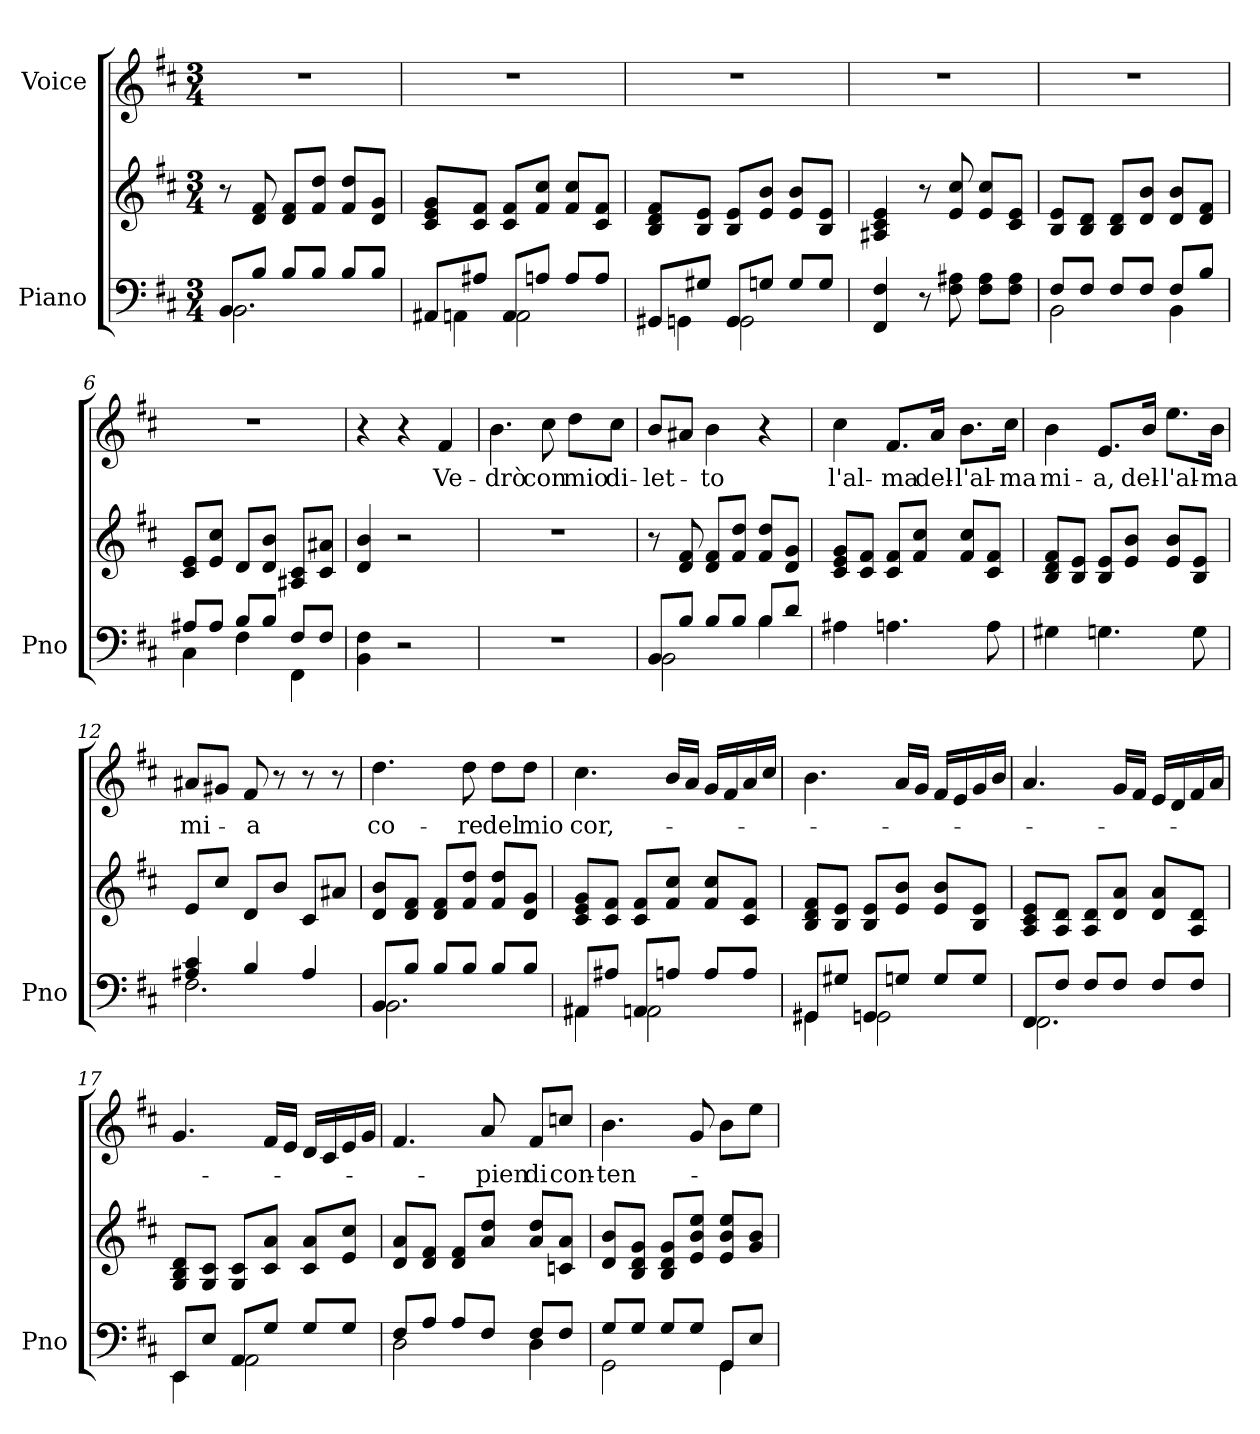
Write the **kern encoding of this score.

**kern	**kern	**kern	**text
*part2	*part2	*part1	*part1
*staff3	*staff2	*staff1	*staff1
*I"Piano	*	*I"Voice	*
*I'Pno	*	*	*
*clefF4	*clefG2	*clefG2	*
*k[f#c#]	*k[f#c#]	*k[f#c#]	*
*M3/4	*M3/4	*M3/4	*
*MM70	*MM70	*MM70	*
=1	=1	=1	=1
*^	*	*	*
8BB/L	2.BB\	8r	2.r	.
8B/J	.	8d/ 8f#/	.	.
8B/L	.	8d/ 8f#/L	.	.
8B/J	.	8f#/ 8dd/J	.	.
8B/L	.	8f#/ 8dd/L	.	.
8B/J	.	8d/ 8g/J	.	.
=2	=2	=2	=2	=2
8AA#X/L	4AAn\	8c#/ 8e/ 8g/L	2.r	.
8A#X/J	.	8c#/ 8f#/J	.	.
8AA/L	2AA\	8c#/ 8f#/L	.	.
8An/J	.	8f#/ 8cc#/J	.	.
8A/L	.	8f#/ 8cc#/L	.	.
8A/J	.	8c#/ 8f#/J	.	.
=3	=3	=3	=3	=3
8GG#X/L	4GGn\	8B/ 8d/ 8f#/L	2.r	.
8G#X/J	.	8B/ 8e/J	.	.
8GG/L	2GG\	8B/ 8e/L	.	.
8Gn/J	.	8e/ 8b/J	.	.
8G/L	.	8e/ 8b/L	.	.
8G/J	.	8B/ 8e/J	.	.
*v	*v	*	*	*
=4	=4	=4	=4
4FF#/ 4F#/	4A#X/ 4c#/ 4e/	2.r	.
8r	8r	.	.
8F#\ 8A#X\	8e/ 8cc#/	.	.
8F#\ 8A#\L	8e/ 8cc#/L	.	.
8F#\ 8A#\J	8c#/ 8e/J	.	.
!!LO:LB:g=z
=5	=5	=5	=5
*^	*	*	*
8F#/L	2BB\	8B/ 8e/L	2.r	.
8F#/J	.	8B/ 8d/J	.	.
8F#/L	.	8B/ 8d/L	.	.
8F#/J	.	8d/ 8b/J	.	.
8F#/L	4BB\	8d/ 8b/L	.	.
8B/J	.	8d/ 8f#/J	.	.
=6	=6	=6	=6	=6
8A#X/L	4C#\	8c#/ 8e/L	2.r	.
8A#/J	.	8e/ 8cc#/J	.	.
8B/L	4F#\	8d/L	.	.
8B/J	.	8d/ 8b/J	.	.
8F#/L	4FF#\	8A#X/ 8c#/L	.	.
8F#/J	.	8c#/ 8a#X/J	.	.
*v	*v	*	*	*
=7	=7	=7	=7
4BB\ 4F#\	4d/ 4b/	4r	.
2r	2r	4r	.
!	!	!	!LO:LY:b
.	.	4f#/	Ve-
=8	=8	=8	=8
!	!	!	!LO:LY:b
2.r	2.r	4.b\	-drò
!	!	!	!LO:LY:b
.	.	8cc#\	con
!	!	!	!LO:LY:b
.	.	8dd\L	mio
!	!	!	!LO:LY:b
.	.	8cc#\J	di-
=9	=9	=9	=9
*^	*	*	*
!	!	!	!	!LO:LY:b
8BB/L	2BB\	8r	8b/L	-let-
8B/J	.	8d/ 8f#/	8a#X/J	.
!	!	!	!	!LO:LY:b
8B/L	.	8d/ 8f#/L	4b\	-to
8B/J	.	8f#/ 8dd/J	.	.
8B/L	4B\	8f#/ 8dd/L	4r	.
8d/J	.	8d/ 8g/J	.	.
*v	*v	*	*	*
!!LO:LB:g=z
=10	=10	=10	=10
!	!	!	!LO:LY:b
4A#X\	8c#/ 8e/ 8g/L	4cc#\	l'al-
.	8c#/ 8f#/J	.	.
!	!	!	!LO:LY:b
4.An\	8c#/ 8f#/L	8.f#/L	-ma
.	8f#/ 8cc#/J	.	.
!	!	!	!LO:LY:b
.	.	16a/Jk	del-
!	!	!	!LO:LY:b
.	8f#/ 8cc#/L	8.b\L	-l'al-
8A\	8c#/ 8f#/J	.	.
!	!	!	!LO:LY:b
.	.	16cc#\Jk	-ma
=11	=11	=11	=11
!	!	!	!LO:LY:b
4G#X\	8B/ 8d/ 8f#/L	4b\	mi-
.	8B/ 8e/J	.	.
!	!	!	!LO:LY:b
4.Gn\	8B/ 8e/L	8.e/L	-a,
.	8e/ 8b/J	.	.
!	!	!	!LO:LY:b
.	.	16b/Jk	del-
!	!	!	!LO:LY:b
.	8e/ 8b/L	8.ee\L	-l'al-
8G\	8B/ 8e/J	.	.
!	!	!	!LO:LY:b
.	.	16b\Jk	-ma
=12	=12	=12	=12
*^	*	*	*
!	!	!	!	!LO:LY:b
4A#X/ 4c#/	2.F#\	8e/L	8a#X/L	mi-
.	.	8cc#/J	8g#X/J	.
!	!	!	!	!LO:LY:b
4B/	.	8d/L	8f#/	-a
.	.	8b/J	8r	.
4A#/	.	8c#/L	8r	.
.	.	8a#X/J	8r	.
=13	=13	=13	=13	=13
!	!	!	!	!LO:LY:b
8BB/L	2.BB\	8d/ 8b/L	4.dd\	co-
8B/J	.	8d/ 8f#/J	.	.
8B/L	.	8d/ 8f#/L	.	.
!	!	!	!	!LO:LY:b
8B/J	.	8f#/ 8dd/J	8dd\	-re
!	!	!	!	!LO:LY:b
8B/L	.	8f#/ 8dd/L	8dd\L	del
!	!	!	!	!LO:LY:b
8B/J	.	8d/ 8g/J	8dd\J	mio
!!LO:PB:g=z
=14	=14	=14	=14	=14
!	!	!	!	!LO:LY:b
8AA#X/L	4AA#X\	8c#/ 8e/ 8g/L	4.cc#\	cor,-
8A#X/J	.	8c#/ 8f#/J	.	.
8AAn/L	2AA\	8c#/ 8f#/L	.	.
8An/J	.	8f#/ 8cc#/J	16b/LL	.
.	.	.	16a/JJ	.
8A/L	.	8f#/ 8cc#/L	16g/LL	.
.	.	.	16f#/	.
8A/J	.	8c#/ 8f#/J	16a/	.
.	.	.	16cc#/JJ	.
=15	=15	=15	=15	=15
8GG#X/L	4GG#X\	8B/ 8d/ 8f#/L	4.b\	.
8G#X/J	.	8B/ 8e/J	.	.
8GGn/L	2GG\	8B/ 8e/L	.	.
8Gn/J	.	8e/ 8b/J	16a/LL	.
.	.	.	16g/JJ	.
8G/L	.	8e/ 8b/L	16f#/LL	.
.	.	.	16e/	.
8G/J	.	8B/ 8e/J	16g/	.
.	.	.	16b/JJ	.
=16	=16	=16	=16	=16
8FF#/L	2.FF#\	8A/ 8c#/ 8e/L	4.a/	.
8F#/J	.	8A/ 8d/J	.	.
8F#/L	.	8A/ 8d/L	.	.
8F#/J	.	8d/ 8a/J	16g/LL	.
.	.	.	16f#/JJ	.
8F#/L	.	8d/ 8a/L	16e/LL	.
.	.	.	16d/	.
8F#/J	.	8A/ 8d/J	16f#/	.
.	.	.	16a/JJ	.
!!LO:LB:g=z
=17	=17	=17	=17	=17
8EE/L	4EE\	8G/ 8B/ 8d/L	4.g/	.
8E/J	.	8G/ 8c#/J	.	.
8AA/L	2AA\	8G/ 8c#/L	.	.
8G/J	.	8c#/ 8a/J	16f#/LL	.
.	.	.	16e/JJ	.
8G/L	.	8c#/ 8a/L	16d/LL	.
.	.	.	16c#/	.
8G/J	.	8e/ 8cc#/J	16e/	.
.	.	.	16g/JJ	.
=18	=18	=18	=18	=18
8F#/L	2D\	8d/ 8a/L	4.f#/	.
8A/J	.	8d/ 8f#/J	.	.
8A/L	.	8d/ 8f#/L	.	.
!	!	!	!	!LO:LY:b
8F#/J	.	8a/ 8dd/J	8a/	-pien
!	!	!	!	!LO:LY:b
8F#/L	4D\	8a/ 8dd/L	8f#/L	di
!	!	!	!	!LO:LY:b
8F#/J	.	8cn/ 8a/J	8ccn/J	con-
=19	=19	=19	=19	=19
!	!	!	!	!LO:LY:b
8G/L	2GG\	8d/ 8b/L	4.b\	-ten-
8G/J	.	8B/ 8d/ 8g/J	.	.
8G/L	.	8B/ 8d/ 8g/L	.	.
8G/J	.	8e/ 8b/ 8ee/J	8g/	.
8GG/L	4GG\	8e/ 8b/ 8ee/L	8b\L	.
8E/J	.	8g/ 8b/J	8ee\J	.
*v	*v	*	*	*
=	=	=	=
*-	*-	*-	*-
